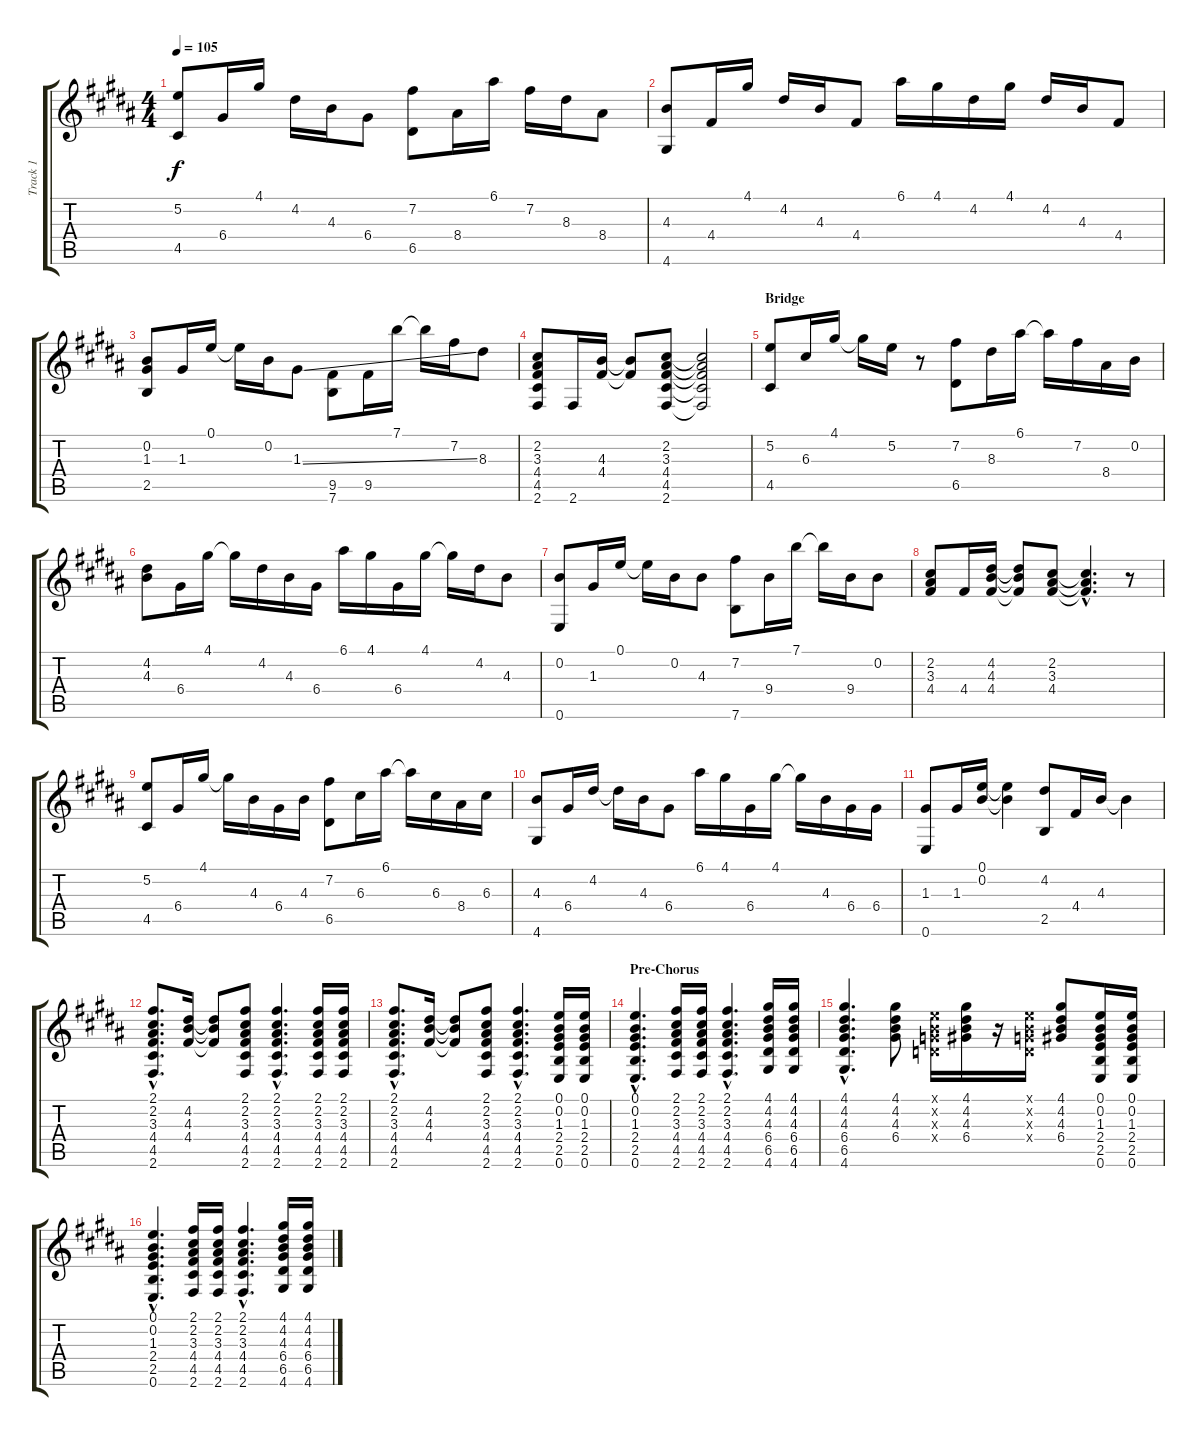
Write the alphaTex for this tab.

\track ("Track 1" "Track 1") {instrument acousticguitarsteel}
\staff {score tabs}
\tuning (E4 B3 G3 D3 A2 E2) {hide}
\ts (4 4)
\tempo 105
\clef g2
\ks b
(5.2 4.5).8{dy f} 6.4.16 4.1.16 4.2.16 4.3.16 6.4.8 (7.2 6.5).8 8.4.16 6.1.16 7.2.16 8.3.16 8.4.8 |
(4.3 4.6).8 4.4.16 4.1.16 4.2.16 4.3.16 4.4.8 6.1.16 4.1.16 4.2.16 4.1.16 4.2.16 4.3.16 4.4.8 |
(0.2 1.3 2.5).8 1.3.16 0.1.16 0.1{t}.16 0.2.16 1.3{ss}.8 (9.5 7.6).8 9.5.16 7.1.16 7.1{t}.16 7.2.16 8.3.8 |
(2.2 3.3 4.4 4.5 2.6).8 2.6.16 (4.3 4.4).16 (4.3{t} 4.4{t}).8 (2.2 3.3 4.4 4.5 2.6).8 (2.2{t} 3.3{t} 4.4{t} 4.5{t} 2.6{t}).2 |
\section ("" "Bridge")
(5.2 4.5).8 6.3.16 4.1.16 4.1{t}.16 5.2.16 r.8 (7.2 6.5).8 8.3.16 6.1.16 6.1{t}.16 7.2.16 8.4.16 0.2.16 |
(4.2 4.3).8 6.4.16 4.1.16 4.1{t}.16 4.2.16 4.3.16 6.4.16 6.1.16 4.1.16 6.4.16 4.1.16 4.1{t}.16 4.2.16 4.3.8 |
(0.2 0.6).8 1.3.16 0.1.16 0.1{t}.16 0.2.16 4.3.8 (7.2 7.6).8 9.4.16 7.1.16 7.1{t}.16 9.4.16 0.2.8 |
(2.2 3.3 4.4).8 4.4.16 (4.2 4.3 4.4).16 (4.2{t} 4.3{t} 4.4{t}).8 (2.2 3.3 4.4).8 (2.2{hac t} 3.3{hac t} 4.4{hac t}).4{d} r.8 |
(5.2 4.5).8 6.4.16 4.1.16 4.1{t}.16 4.3.16 6.4.16 4.3.16 (7.2 6.5).8 6.3.16 6.1.16 6.1{t}.16 6.3.16 8.4.16 6.3.16 |
(4.3 4.6).8 6.4.16 4.2.16 4.2{t}.16 4.3.16 6.4.8 6.1.16 4.1.16 6.4.16 4.1.16 4.1{t}.16 4.3.16 6.4.16 6.4.16 |
(1.3 0.6).8 1.3.16 (0.1 0.2).16 (0.1{t} 0.2{t}).4 (4.2 2.5).8 4.4.16 4.3.16 4.3{t}.4 |
(2.1{hac} 2.2{hac} 3.3{hac} 4.4{hac} 4.5{hac} 2.6{hac}).8{d} (4.2 4.3 4.4).16 (4.2{t} 4.3{t} 4.4{t}).8 (2.1 2.2 3.3 4.4 4.5 2.6).8 (2.1{hac} 2.2{hac} 3.3{hac} 4.4{hac} 4.5{hac} 2.6{hac}).4{d} (2.1 2.2 3.3 4.4 4.5 2.6).16 (2.1 2.2 3.3 4.4 4.5 2.6).16 |
(2.1{hac} 2.2{hac} 3.3{hac} 4.4{hac} 4.5{hac} 2.6{hac}).8{d} (4.2 4.3 4.4).16 (4.2{t} 4.3{t} 4.4{t}).8 (2.1 2.2 3.3 4.4 4.5 2.6).8 (2.1{hac} 2.2{hac} 3.3{hac} 4.4{hac} 4.5{hac} 2.6{hac}).4{d} (0.1 0.2 1.3 2.4 2.5 0.6).16 (0.1 0.2 1.3 2.4 2.5 0.6).16 |
\section ("" "Pre-Chorus")
(0.1{hac} 0.2{hac} 1.3{hac} 2.4{hac} 2.5{hac} 0.6{hac}).4{d} (2.1 2.2 3.3 4.4 4.5 2.6).16 (2.1 2.2 3.3 4.4 4.5 2.6).16 (2.1{hac} 2.2{hac} 3.3{hac} 4.4{hac} 4.5{hac} 2.6{hac}).4{d} (4.1 4.2 4.3 6.4 6.5 4.6).16 (4.1 4.2 4.3 6.4 6.5 4.6).16 |
(4.1{hac} 4.2{hac} 4.3{hac} 6.4{hac} 6.5{hac} 4.6{hac}).4{d} (4.1 4.2 4.3 6.4).8 (0.1{x} 0.2{x} 0.3{x} 0.4{x}).16 (4.1 4.2 4.3 6.4).16 r.16 (0.1{x} 0.2{x} 0.3{x} 0.4{x}).16 (4.1 4.2 4.3 6.4).8 (0.1 0.2 1.3 2.4 2.5 0.6).16 (0.1 0.2 1.3 2.4 2.5 0.6).16 |
(0.1{hac} 0.2{hac} 1.3{hac} 2.4{hac} 2.5{hac} 0.6{hac}).4{d} (2.1 2.2 3.3 4.4 4.5 2.6).16 (2.1 2.2 3.3 4.4 4.5 2.6).16 (2.1{hac} 2.2{hac} 3.3{hac} 4.4{hac} 4.5{hac} 2.6{hac}).4{d} (4.1 4.2 4.3 6.4 6.5 4.6).16 (4.1 4.2 4.3 6.4 6.5 4.6).16
